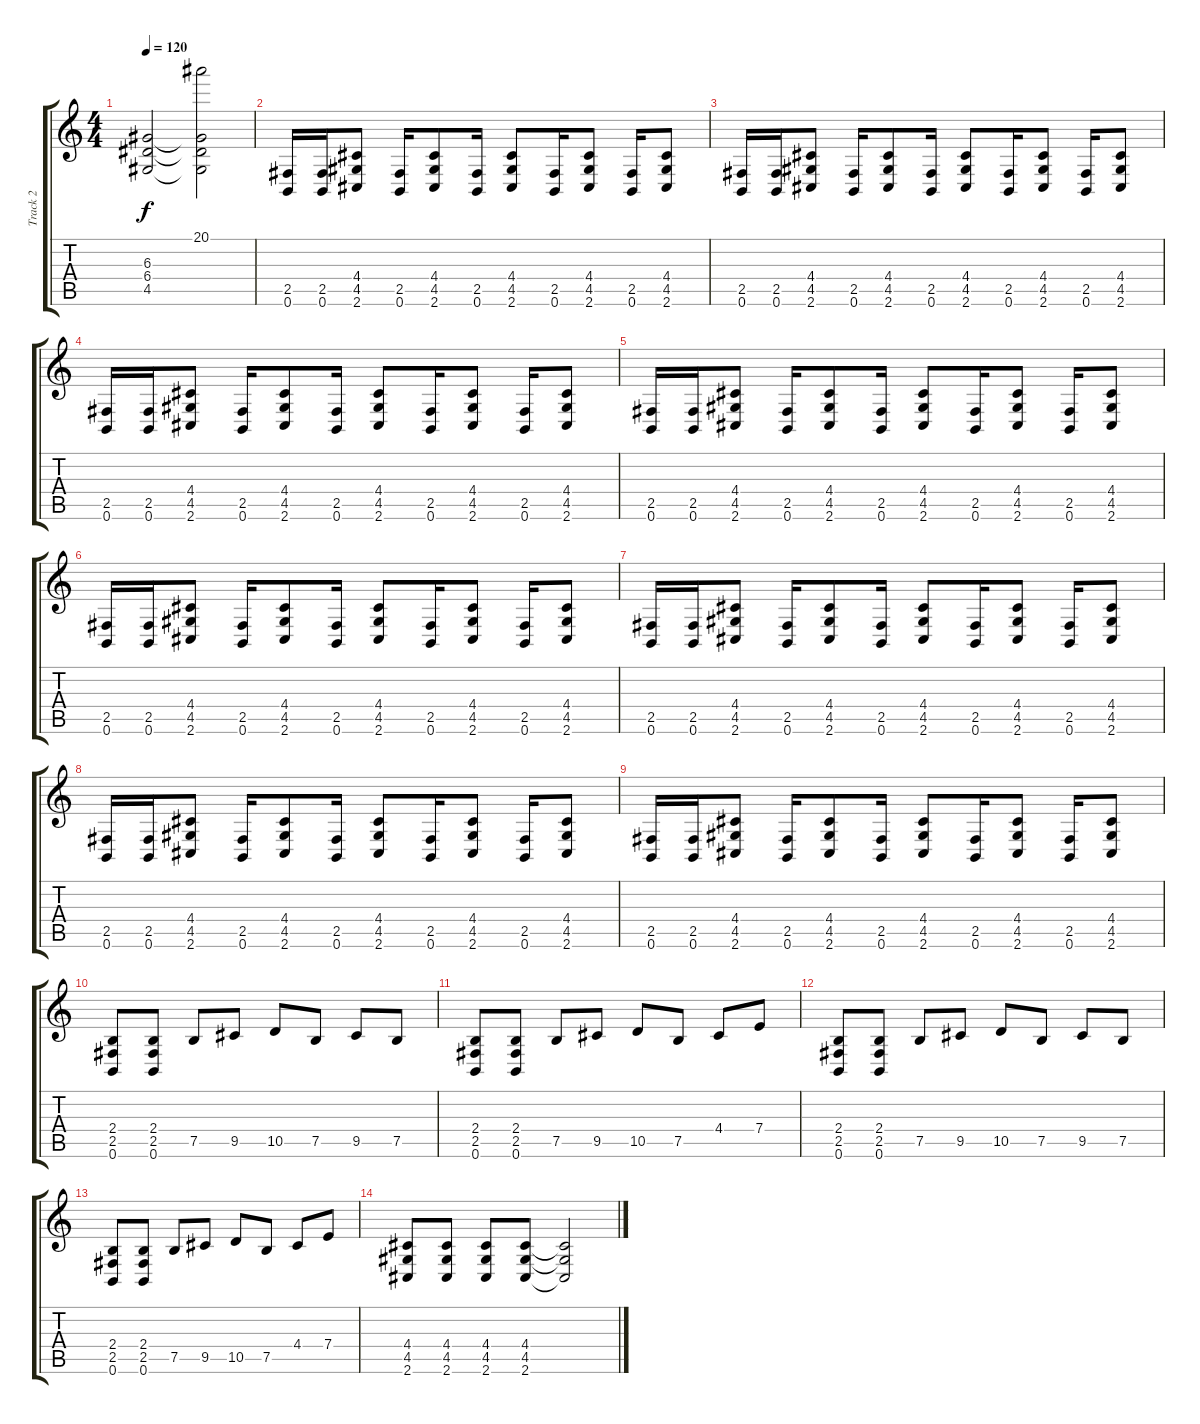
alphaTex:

\track ("Track 2" "Track 2") {instrument overdrivenguitar}
\staff {score tabs}
\tuning (D4 G3 D3 A2 E2 B1) {hide}
\ts (4 4)
\tempo 120
\clef g2
\ks c
(6.3 6.4 4.5).2{dy f} (20.1 6.3{t} 6.4{t} 4.5{t}).2 |
(2.5 0.6).16 (2.5 0.6).16 (4.4 4.5 2.6).8 (2.5 0.6).16 (4.4 4.5 2.6).8 (2.5 0.6).16 (4.4 4.5 2.6).8 (2.5 0.6).16 (4.4 4.5 2.6).8 (2.5 0.6).16 (4.4 4.5 2.6).8 |
(2.5 0.6).16 (2.5 0.6).16 (4.4 4.5 2.6).8 (2.5 0.6).16 (4.4 4.5 2.6).8 (2.5 0.6).16 (4.4 4.5 2.6).8 (2.5 0.6).16 (4.4 4.5 2.6).8 (2.5 0.6).16 (4.4 4.5 2.6).8 |
(2.5 0.6).16 (2.5 0.6).16 (4.4 4.5 2.6).8 (2.5 0.6).16 (4.4 4.5 2.6).8 (2.5 0.6).16 (4.4 4.5 2.6).8 (2.5 0.6).16 (4.4 4.5 2.6).8 (2.5 0.6).16 (4.4 4.5 2.6).8 |
(2.5 0.6).16 (2.5 0.6).16 (4.4 4.5 2.6).8 (2.5 0.6).16 (4.4 4.5 2.6).8 (2.5 0.6).16 (4.4 4.5 2.6).8 (2.5 0.6).16 (4.4 4.5 2.6).8 (2.5 0.6).16 (4.4 4.5 2.6).8 |
(2.5 0.6).16 (2.5 0.6).16 (4.4 4.5 2.6).8 (2.5 0.6).16 (4.4 4.5 2.6).8 (2.5 0.6).16 (4.4 4.5 2.6).8 (2.5 0.6).16 (4.4 4.5 2.6).8 (2.5 0.6).16 (4.4 4.5 2.6).8 |
(2.5 0.6).16 (2.5 0.6).16 (4.4 4.5 2.6).8 (2.5 0.6).16 (4.4 4.5 2.6).8 (2.5 0.6).16 (4.4 4.5 2.6).8 (2.5 0.6).16 (4.4 4.5 2.6).8 (2.5 0.6).16 (4.4 4.5 2.6).8 |
(2.5 0.6).16 (2.5 0.6).16 (4.4 4.5 2.6).8 (2.5 0.6).16 (4.4 4.5 2.6).8 (2.5 0.6).16 (4.4 4.5 2.6).8 (2.5 0.6).16 (4.4 4.5 2.6).8 (2.5 0.6).16 (4.4 4.5 2.6).8 |
(2.5 0.6).16 (2.5 0.6).16 (4.4 4.5 2.6).8 (2.5 0.6).16 (4.4 4.5 2.6).8 (2.5 0.6).16 (4.4 4.5 2.6).8 (2.5 0.6).16 (4.4 4.5 2.6).8 (2.5 0.6).16 (4.4 4.5 2.6).8 |
(2.4 2.5 0.6).8 (2.4 2.5 0.6).8 7.5.8 9.5.8 10.5.8 7.5.8 9.5.8 7.5.8 |
(2.4 2.5 0.6).8 (2.4 2.5 0.6).8 7.5.8 9.5.8 10.5.8 7.5.8 4.4.8 7.4.8 |
(2.4 2.5 0.6).8 (2.4 2.5 0.6).8 7.5.8 9.5.8 10.5.8 7.5.8 9.5.8 7.5.8 |
(2.4 2.5 0.6).8 (2.4 2.5 0.6).8 7.5.8 9.5.8 10.5.8 7.5.8 4.4.8 7.4.8 |
(4.4 4.5 2.6).8 (4.4 4.5 2.6).8 (4.4 4.5 2.6).8 (4.4 4.5 2.6).8 (4.4{t} 4.5{t} 2.6{t}).2
